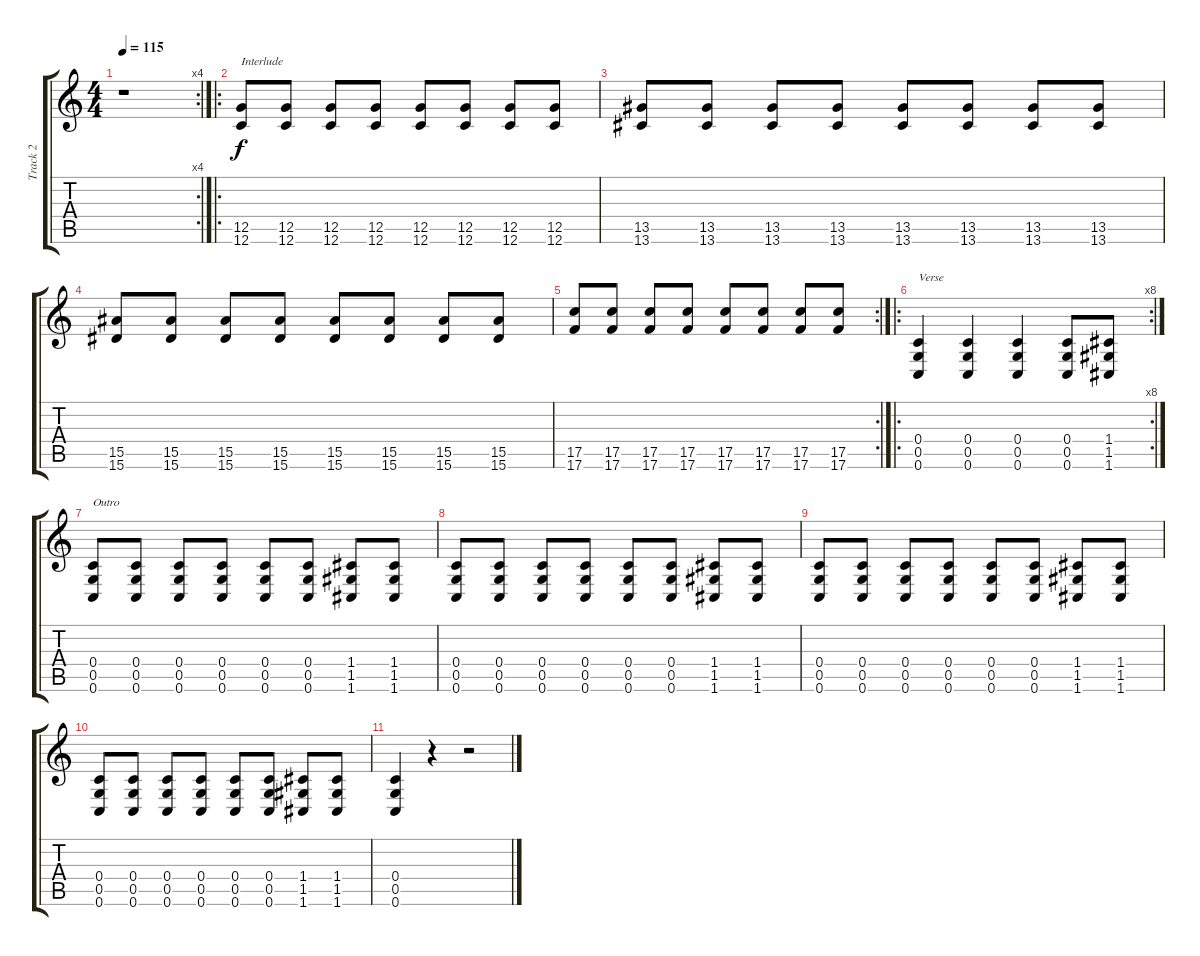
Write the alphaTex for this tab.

\track ("Track 2" "Track 2") {instrument distortionguitar}
\staff {score tabs}
\tuning (D4 A3 F3 C3 G2 C2) {hide}
\rc 4
\ts (4 4)
\tempo 115
\clef g2
\ks c
r.1{dy f} |
\ro
(12.5 12.6).8{txt "Interlude" volume 8 instrument electricguitarmuted} (12.5 12.6).8 (12.5 12.6).8 (12.5 12.6).8 (12.5 12.6).8 (12.5 12.6).8 (12.5 12.6).8 (12.5 12.6).8 |
(13.5 13.6).8 (13.5 13.6).8 (13.5 13.6).8 (13.5 13.6).8 (13.5 13.6).8 (13.5 13.6).8 (13.5 13.6).8 (13.5 13.6).8 |
(15.5 15.6).8 (15.5 15.6).8 (15.5 15.6).8 (15.5 15.6).8 (15.5 15.6).8 (15.5 15.6).8 (15.5 15.6).8 (15.5 15.6).8 |
\rc 2
(17.5 17.6).8 (17.5 17.6).8 (17.5 17.6).8 (17.5 17.6).8 (17.5 17.6).8 (17.5 17.6).8 (17.5 17.6).8 (17.5 17.6).8 |
\ro
\rc 8
(0.4 0.5 0.6).4{txt "Verse" volume 16 instrument distortionguitar} (0.4 0.5 0.6).4 (0.4 0.5 0.6).4 (0.4 0.5 0.6).8 (1.4 1.5 1.6).8 |
(0.4 0.5 0.6).8{txt "Outro"} (0.4 0.5 0.6).8 (0.4 0.5 0.6).8 (0.4 0.5 0.6).8 (0.4 0.5 0.6).8 (0.4 0.5 0.6).8 (1.4 1.5 1.6).8 (1.4 1.5 1.6).8 |
(0.4 0.5 0.6).8 (0.4 0.5 0.6).8 (0.4 0.5 0.6).8 (0.4 0.5 0.6).8 (0.4 0.5 0.6).8 (0.4 0.5 0.6).8 (1.4 1.5 1.6).8 (1.4 1.5 1.6).8 |
(0.4 0.5 0.6).8 (0.4 0.5 0.6).8 (0.4 0.5 0.6).8 (0.4 0.5 0.6).8 (0.4 0.5 0.6).8 (0.4 0.5 0.6).8 (1.4 1.5 1.6).8 (1.4 1.5 1.6).8 |
(0.4 0.5 0.6).8 (0.4 0.5 0.6).8 (0.4 0.5 0.6).8 (0.4 0.5 0.6).8 (0.4 0.5 0.6).8 (0.4 0.5 0.6).8 (1.4 1.5 1.6).8 (1.4 1.5 1.6).8 |
(0.4 0.5 0.6).4 r.4 r.2
